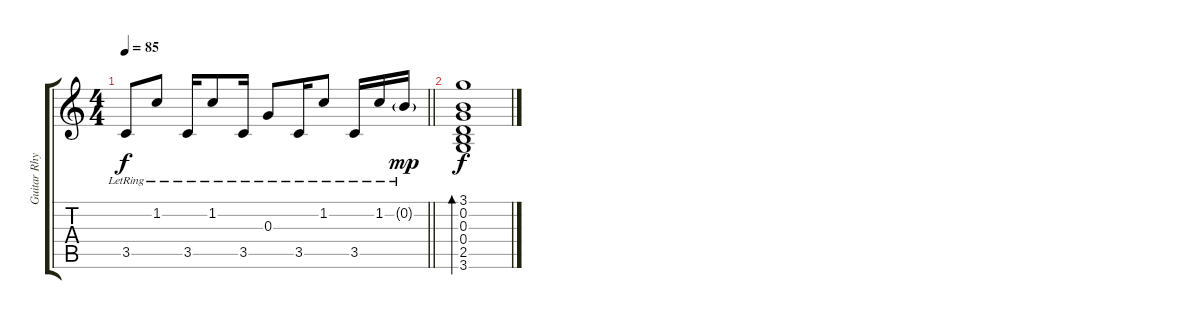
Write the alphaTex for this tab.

\track ("Guitar Rhythm" "Guitar Rhy") {instrument acousticguitarnylon}
\staff {score tabs}
\tuning (E4 B3 G3 D3 A2 E2) {hide}
\ts (4 4)
\tempo 85
\clef g2
\barLineRight lightlight
\ks c
3.5{lr}.8{dy f} 1.2{lr}.8 3.5{lr}.16 1.2{lr}.8 3.5{lr}.16 0.3{lr}.8 3.5{lr}.16 1.2{lr}.8 3.5{lr}.16 1.2{lr}.16 0.2{g lr}.16{dy mp} |
(3.1 0.2 0.3 0.4 2.5 3.6).1{bd 120 dy f}
